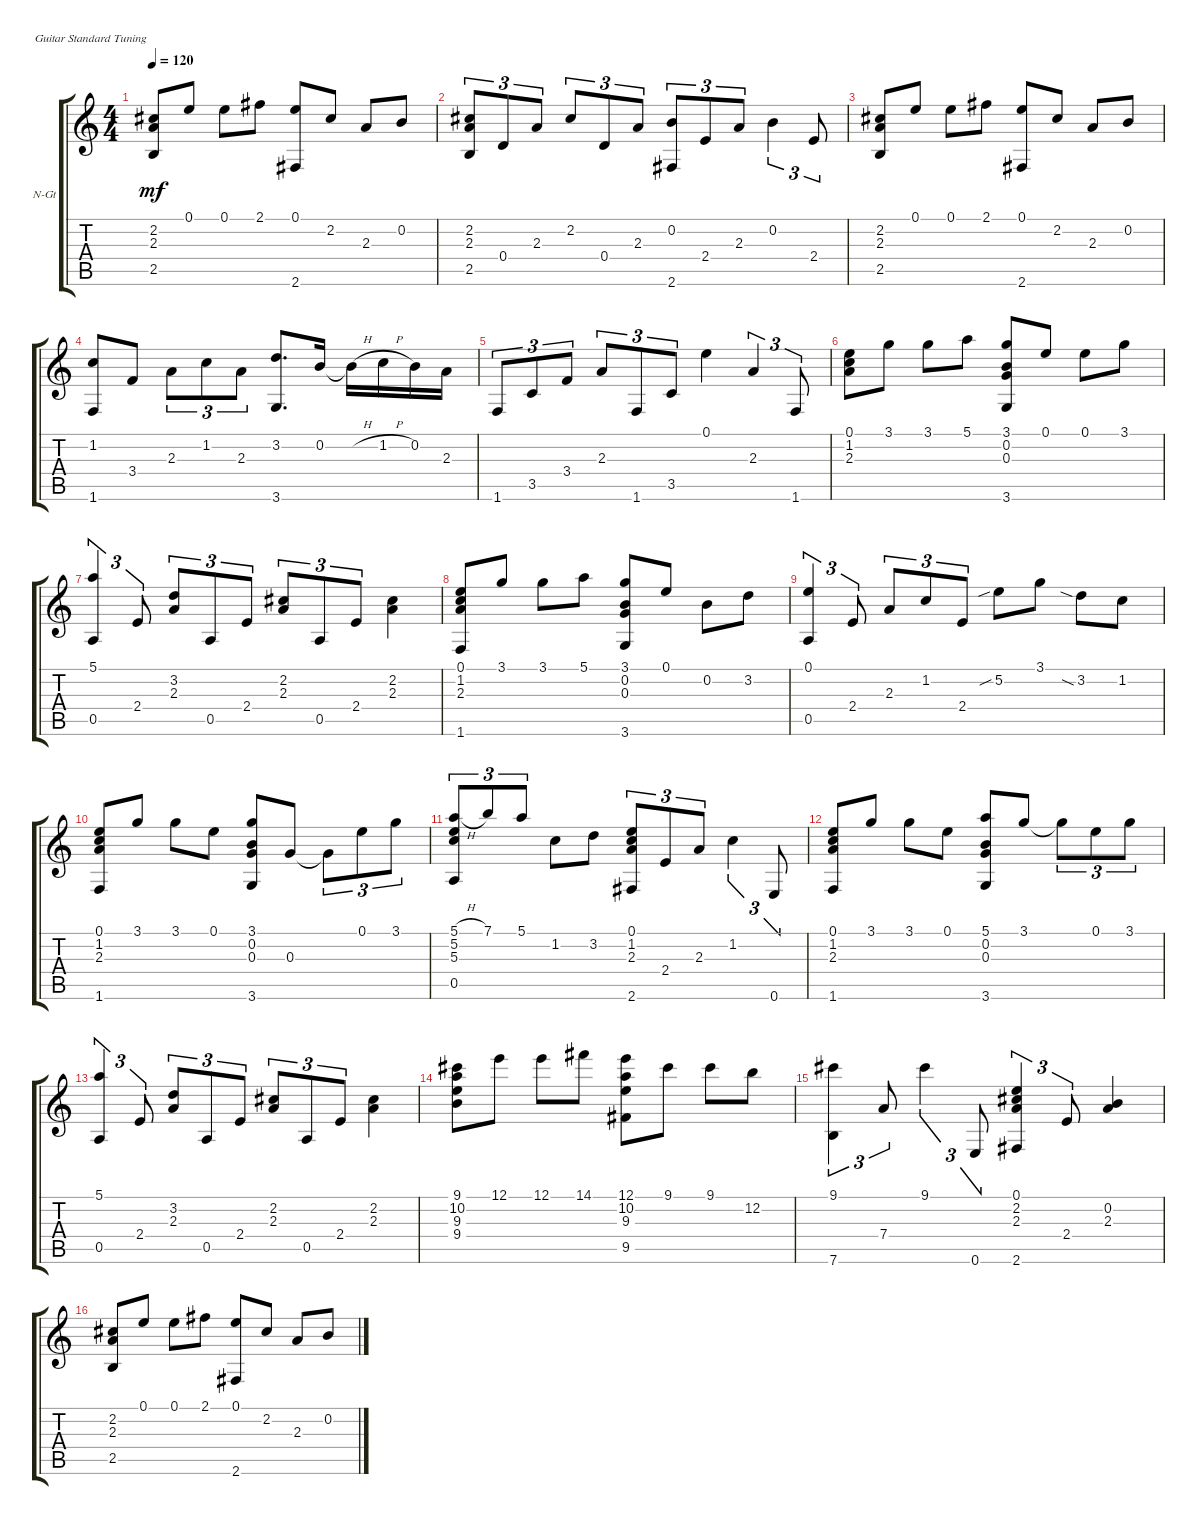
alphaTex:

\defaultSystemsLayout 4
\bracketExtendMode groupsimilarinstruments
\firstSystemTrackNameOrientation horizontal
\otherSystemsTrackNameOrientation horizontal
\track ("Nylon Guitar" "N-Gt") {instrument acousticguitarnylon}
\staff {score tabs}
\tuning (E4 B3 G3 D3 A2 E2)
\ts (4 4)
\tempo 120
\clef g2
\ks c
(2.2 2.3 2.5).8{dy mf} 0.1.8 0.1.8 2.1.8 (2.6 0.1).8 2.2.8 2.3.8 0.2.8 |
(2.2 2.3 2.5).8{tu (3 2)} 0.4.8{tu (3 2)} 2.3.8{tu (3 2)} 2.2.8{tu (3 2)} 0.4.8{tu (3 2)} 2.3.8{tu (3 2)} (0.2 2.6).8{tu (3 2)} 2.4.8{tu (3 2)} 2.3.8{tu (3 2)} 0.2.4{tu (3 2)} 2.4.8{tu (3 2)} |
(2.2 2.3 2.5).8 0.1.8 0.1.8 2.1.8 (0.1 2.6).8 2.2.8 2.3.8 0.2.8 |
(1.2 1.6).8 3.4.8 2.3.8{tu (3 2)} 1.2.8{tu (3 2)} 2.3.8{tu (3 2)} (3.2 3.6).8{d} 0.2.16 0.2{h t}.16 1.2{h}.16 0.2.16 2.3.16 |
1.6.8{tu (3 2)} 3.5.8{tu (3 2)} 3.4.8{tu (3 2)} 2.3.8{tu (3 2)} 1.6.8{tu (3 2)} 3.5.8{tu (3 2)} 0.1.4 2.3.4{tu (3 2)} 1.6.8{tu (3 2)} |
(0.1 1.2 2.3).8 3.1.8 3.1.8 5.1.8 (3.1 3.6 0.2 0.3).8 0.1.8 0.1.8 3.1.8 |
(5.1 0.5).4{tu (3 2)} 2.4.8{tu (3 2)} (3.2 2.3).8{tu (3 2)} 0.5.8{tu (3 2)} 2.4.8{tu (3 2)} (2.2 2.3).8{tu (3 2)} 0.5.8{tu (3 2)} 2.4.8{tu (3 2)} (2.2 2.3).4 |
(1.6 0.1 1.2 2.3).8 3.1.8 3.1.8 5.1.8 (3.1 0.2 0.3 3.6).8 0.1.8 0.2.8 3.2.8 |
(0.1 0.5).4{tu (3 2)} 2.4.8{tu (3 2)} 2.3.8{tu (3 2)} 1.2.8{tu (3 2)} 2.4.8{tu (3 2)} 5.2{sib}.8 3.1.8 3.2{sia}.8 1.2.8 |
(0.1 1.2 2.3 1.6).8 3.1.8 3.1.8 0.1.8 (3.1 0.2 0.3 3.6).8 0.3.8 0.3{t}.8{tu (3 2)} 0.1.8{tu (3 2)} 3.1.8{tu (3 2)} |
(5.1{h} 5.2 5.3 0.5).8{tu (3 2)} 7.1.8{tu (3 2)} 5.1.8{tu (3 2)} 1.2.8 3.2.8 (0.1 1.2 2.3 2.6).8{tu (3 2)} 2.4.8{tu (3 2)} 2.3.8{tu (3 2)} 1.2.4{tu (3 2)} 0.6.8{tu (3 2)} |
(0.1 1.2 2.3 1.6).8 3.1.8 3.1.8 0.1.8 (5.1 0.2 0.3 3.6).8 3.1.8 3.1{t}.8{tu (3 2)} 0.1.8{tu (3 2)} 3.1.8{tu (3 2)} |
(0.5 5.1).4{tu (3 2)} 2.4.8{tu (3 2)} (3.2 2.3).8{tu (3 2)} 0.5.8{tu (3 2)} 2.4.8{tu (3 2)} (2.2 2.3).8{tu (3 2)} 0.5.8{tu (3 2)} 2.4.8{tu (3 2)} (2.2 2.3).4 |
(9.1 10.2 9.4 9.3).8 12.1.8 12.1.8 14.1.8 (12.1 10.2 9.3 9.5).8 9.1.8 9.1.8 12.2.8 |
(9.1 7.6).4{tu (3 2)} 7.4.8{tu (3 2)} 9.1.4{tu (3 2)} 0.6.8{tu (3 2)} (2.6 2.3 2.2 0.1).4{tu (3 2)} 2.4.8{tu (3 2)} (0.2 2.3).4 |
(2.2 2.3 2.5).8 0.1.8 0.1.8 2.1.8 (0.1 2.6).8 2.2.8 2.3.8 0.2.8
